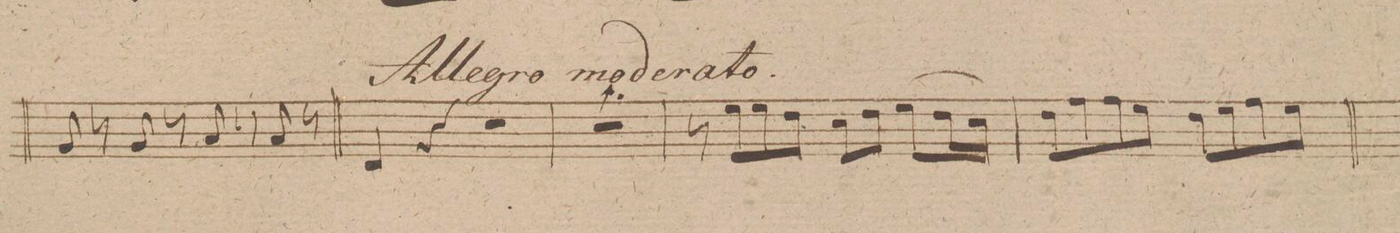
**kern	**dynam
*I"Viola.	*
*clefC3	*
*k[f#c#g#d#]	*
*met(c)	*
*M4/4	*
8A/	.
8r	.
8A/	.
8r	.
8B/	.
8r	.
8B/	.
8r	.
=27||	=27||
4E/	.
4r	.
2r	.
=28	=28
1r	.
=29	=29
8r	.
8f#\L	.
8f#\	.
8e\J	.
8d#\L	.
8e\J	.
(>8f#\L	.
16e\L	.
16d#\JJ)	.
=30	=30
8e\L	.
8g#\	.
8g#\	.
8f#\J	.
8e\L	.
8f#\	.
8g#\	.
8f#\J	.
=31	=31
*-	*-
